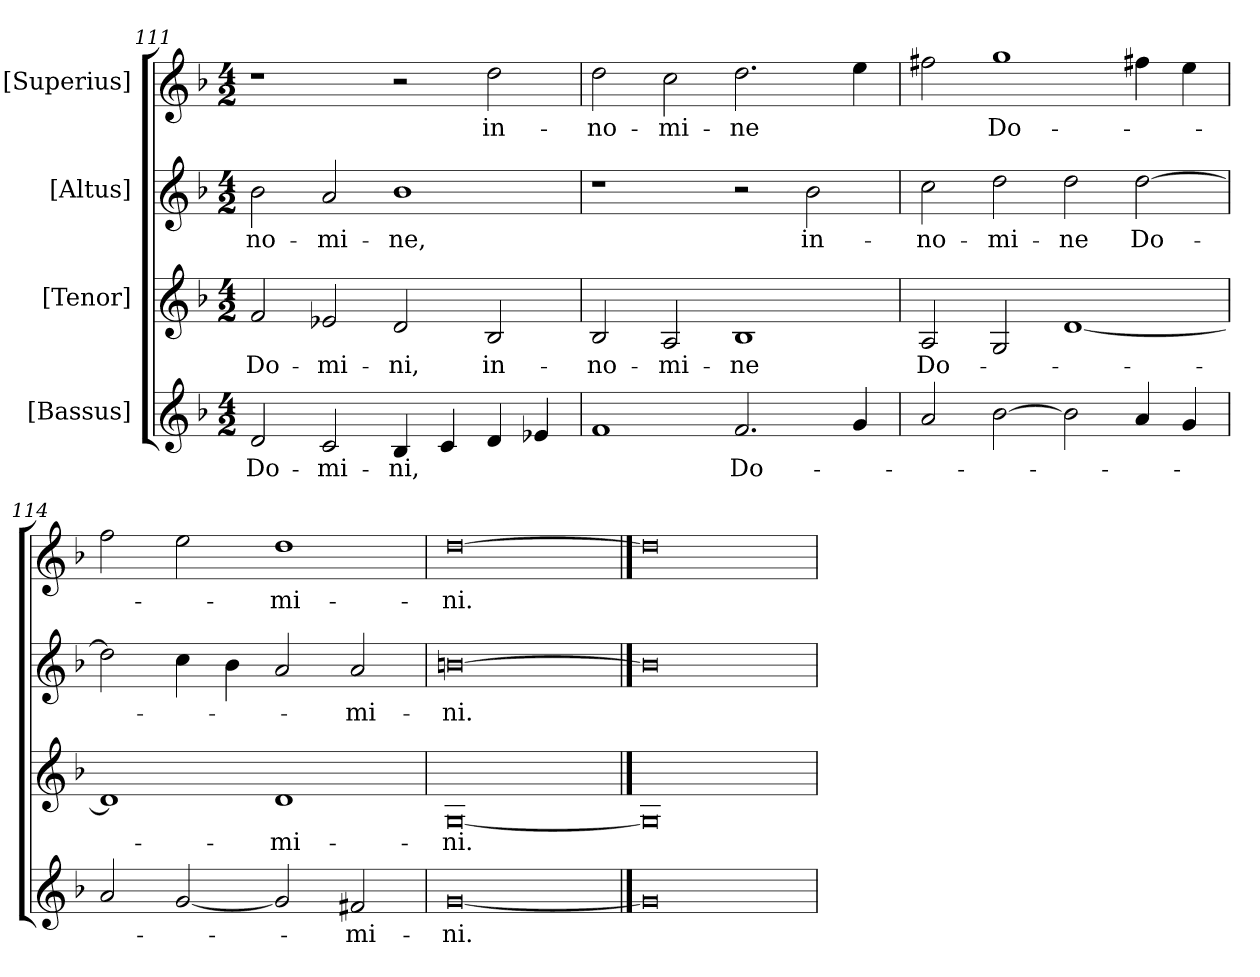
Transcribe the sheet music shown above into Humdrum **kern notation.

**kern	**text	**kern	**text	**kern	**text	**kern	**text
*part4	*part4	*part3	*part3	*part2	*part2	*part1	*part1
*staff4	*staff4	*staff3	*staff3	*staff2	*staff2	*staff1	*staff1
*I"[Bassus]	*	*I"[Tenor]	*	*I"[Altus]	*	*I"[Superius]	*
*clefG2	*	*clefG2	*	*clefG2	*	*clefG2	*
*k[b-]	*	*k[b-]	*	*k[b-]	*	*k[b-]	*
*M4/2	*	*M4/2	*	*M4/2	*	*M4/2	*
=111	=111	=111	=111	=111	=111	=111	=111
2d/	Do-	2f/	Do-	2b-\	no-	1r	.
2c/	-mi-	2e-X/	-mi-	2a/	-mi-	.	.
4B-/	-ni,	2d/	-ni,	1b-\	-ne,	2r	.
4c/	.	.	.	.	.	.	.
4d/	.	2B-/	in-	.	.	2dd\	in-
4e-X/	.	.	.	.	.	.	.
=112	=112	=112	=112	=112	=112	=112	=112
1f/	.	2B-/	no-	1r	.	2dd\	no-
.	.	2A/	-mi-	.	.	2cc\	-mi-
2.f/	Do-	1B-/	-ne	2r	.	2.dd\	-ne
.	.	.	.	2b-\	in-	.	.
4g/	.	.	.	.	.	4ee\	.
=113	=113	=113	=113	=113	=113	=113	=113
2a/	.	2A/	Do-	2cc\	no-	2ff#X\	.
[2b-\	.	2G/	.	2dd\	-mi-	1gg\	Do-
2b-\]	.	[1d/	.	2dd\	-ne	.	.
4a/	.	.	.	[2dd\	Do-	4ff#X\	.
4g/	.	.	.	.	.	4ee\	.
=114	=114	=114	=114	=114	=114	=114	=114
2a/	.	1d/]	.	2dd\]	.	2ff\	.
[2g/	.	.	.	4cc\	.	2ee\	.
.	.	.	.	4b-\	.	.	.
2g/]	.	1d/	-mi-	2a/	.	1dd\	-mi-
2f#X/	-mi-	.	.	2a/	-mi-	.	.
=115	=115	=115	=115	=115	=115	=115	=115
[0g/	-ni.	[0G/	-ni.	[0bn\	-ni.	[0dd\	-ni.
==116	==116	==116	==116	==116	==116	==116	==116
0g/]	.	0G/]	.	0b\]	.	0dd\]	.
=	=	=	=	=	=	=	=
*-	*-	*-	*-	*-	*-	*-	*-
